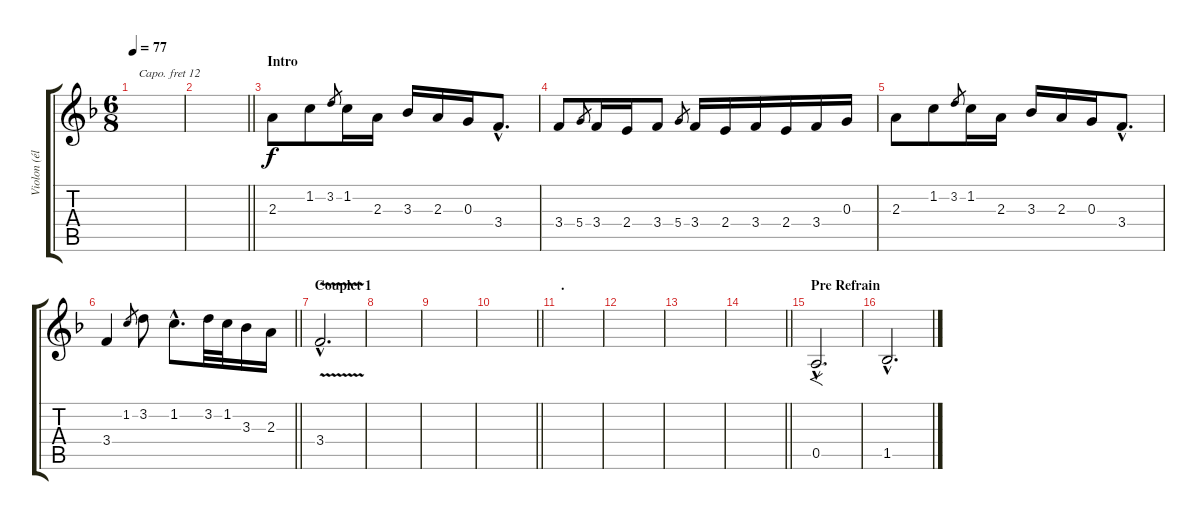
\track ("Violon (électrique)" "Violon (él") {instrument flute}
\staff {score tabs}
\capo 12
\tuning (E4 B3 G3 D3 A2 E2) {hide}
\ts (6 8)
\tempo 77
\clef g2
\ks f
|
\barLineRight lightlight
|
\section ("" "Intro")
2.3.8 1.2.8 3.2.8{gr} 1.2.16 2.3.16 3.3.16 2.3.16 0.3.16 3.4{hac}.8{d} |
3.4.8 5.4.8{gr} 3.4.16 2.4.16 3.4.8 5.4.8{gr} 3.4.16 2.4.16 3.4.16 2.4.16 3.4.16 0.3.16 |
2.3.8 1.2.8 3.2.8{gr} 1.2.16 2.3.16 3.3.16 2.3.16 0.3.16 3.4{hac}.8{d} |
\barLineRight lightlight
3.4.4 1.2.8{gr} 3.2.8 1.2{hac}.8{d} 3.2.32 1.2.32 3.3.16 2.3.16 |
\section ("" "Couplet 1")
3.4{v hac}.2{d volume 0} |
|
|
\barLineRight lightlight
|
\section ("" ".")
|
|
|
\barLineRight lightlight
|
\section ("" "Pre Refrain")
0.5{hac}.2{f d} |
1.5{hac}.2{d}
